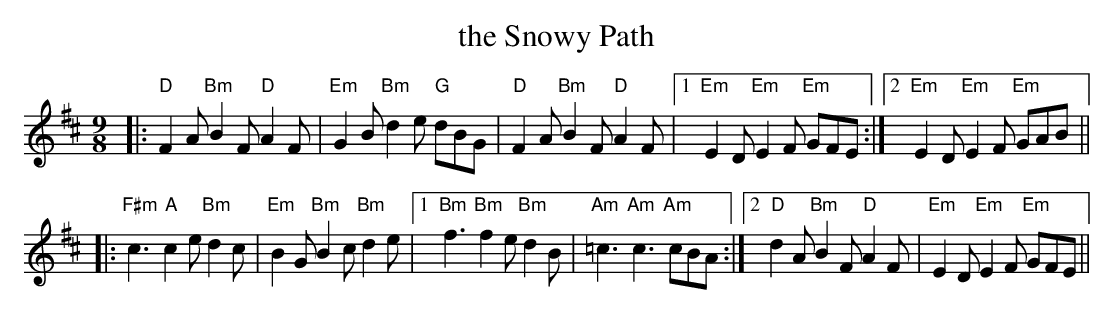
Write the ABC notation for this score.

X:1
T: the Snowy Path
M: 9/8
L: 1/8
K: D
|:\
"D"F2A "Bm"B2F "D"A2F | "Em"G2B "Bm"d2e "G"dBG | "D"F2A"Bm"B2F "D"A2F |\
[1 "Em"E2D "Em"E2F "Em"GFE :|2 "Em"E2D "Em"E2F "Em"GAB ||
|:\
"F#m"c3 "A"c2e "Bm"d2c | "Em"B2G "Bm"B2c "Bm"d2e  |\
[1 "Bm"f3 "Bm"f2e "Bm"d2B | "Am"=c3 "Am"c3 "Am"cBA :|\
[2 "D"d2A "Bm"B2F "D"A2F | "Em"E2D "Em"E2F "Em"GFE ||
